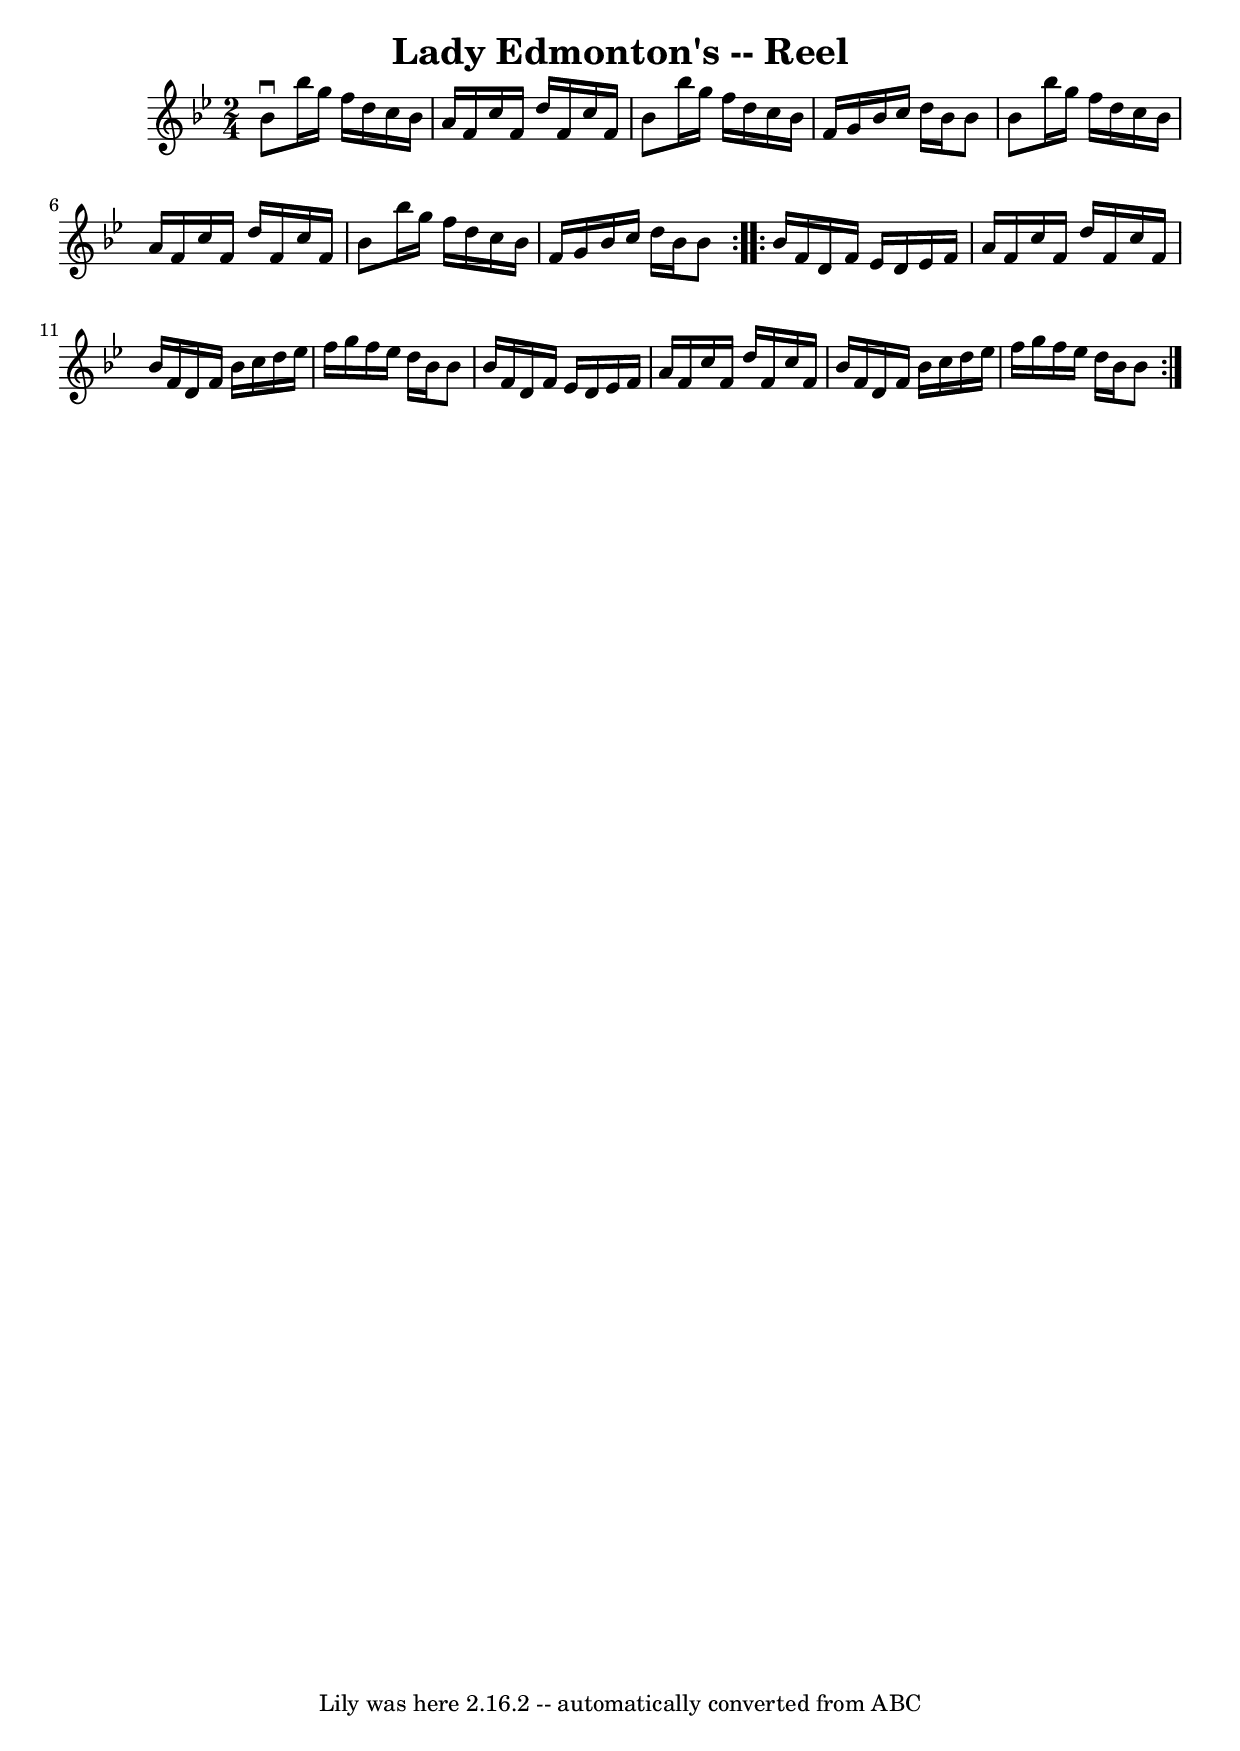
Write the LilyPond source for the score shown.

\version "2.7.40"
\include "Mammoth.ily"
\header {
	book = "Ryan's Mammoth Collection"
	crossRefNumber = "1"
	footnotes = ""
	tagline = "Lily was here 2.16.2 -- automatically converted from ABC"
	title = "Lady Edmonton's -- Reel"
}
voicedefault =  {
\set Score.defaultBarType = "empty"

\repeat volta 2 {
\time 2/4 \key bes \major bes'8^\downbow bes''16 g''16 f''16    
d''16 c''16 bes'16  |
 a'16 f'16 c''16 f'16 d''16    
f'16 c''16 f'16  |
 bes'8 bes''16 g''16 f''16 d''16   
 c''16 bes'16  |
 f'16 g'16 bes'16 c''16 d''16 bes'16 
 bes'8  |
 bes'8 bes''16 g''16 f''16 d''16 c''16    
bes'16  |
 a'16 f'16 c''16 f'16 d''16 f'16 c''16    
f'16  |
 bes'8 bes''16 g''16 f''16 d''16 c''16 bes'16 
 |
 f'16 g'16 bes'16 c''16 d''16 bes'16 bes'8  
} \repeat volta 2 { bes'16 f'16 d'16 f'16 ees'16 d'16    
ees'16 f'16  |
 a'16 f'16 c''16 f'16 d''16 f'16    
c''16 f'16  |
 bes'16 f'16 d'16 f'16 bes'16 c''16    
d''16 ees''16  |
 f''16 g''16 f''16 ees''16 d''16    
bes'16 bes'8  |
 bes'16 f'16 d'16 f'16 ees'16 d'16  
 ees'16 f'16  |
 a'16 f'16 c''16 f'16 d''16 f'16    
c''16 f'16  |
 bes'16 f'16 d'16 f'16 bes'16 c''16    
d''16 ees''16  |
 f''16 g''16 f''16 ees''16 d''16    
bes'16 bes'8  }   
}

\score{
    <<

	\context Staff="default"
	{
	    \voicedefault 
	}

    >>
	\layout {
	}
	\midi {}
}
